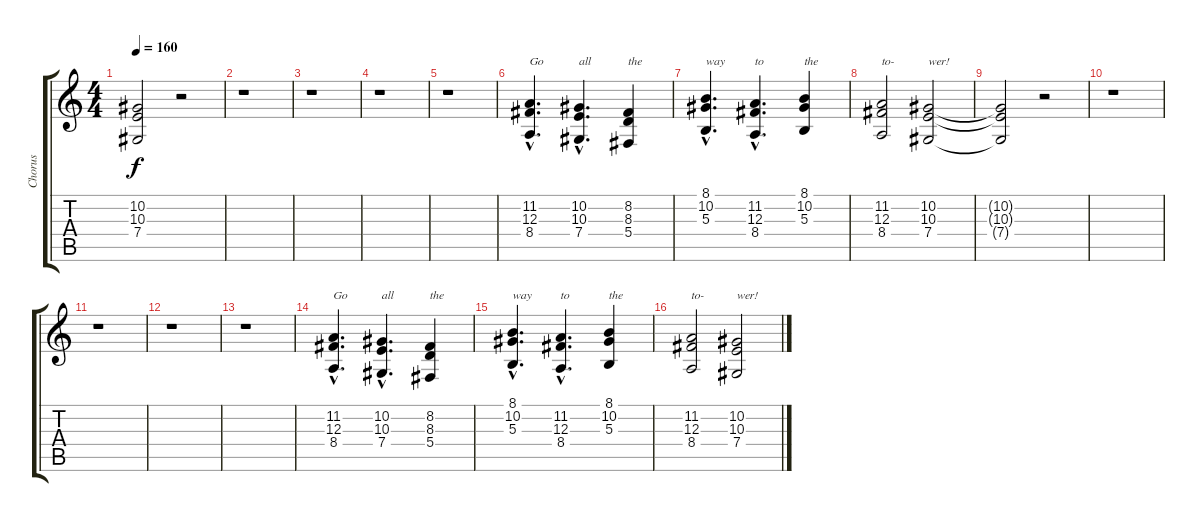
\track ("Chorus" "Chorus") {instrument choiraahs}
\staff {score tabs}
\tuning (Eb4 Bb3 Gb3 Db3 Ab2 Eb2) {hide}
\ts (4 4)
\tempo 160
\clef g2
\ks c
(10.2{t} 10.3{t} 7.4{t}).2{dy f} r.2 |
r.1 |
r.1 |
r.1 |
r.1 |
(11.2{hac} 12.3{hac} 8.4{hac}).4{d txt "Go"} (10.2{hac} 10.3{hac} 7.4{hac}).4{d txt "all"} (8.2 8.3 5.4).4{txt "the"} |
(8.1{hac} 10.2{hac} 5.3{hac}).4{d txt "way"} (11.2{hac} 12.3{hac} 8.4{hac}).4{d txt "to"} (8.1 10.2 5.3).4{txt "the"} |
(11.2 12.3 8.4).2{txt "to-"} (10.2 10.3 7.4).2{txt "wer!"} |
(10.2{t} 10.3{t} 7.4{t}).2 r.2 |
r.1 |
r.1 |
r.1 |
r.1 |
(11.2{hac} 12.3{hac} 8.4{hac}).4{d txt "Go"} (10.2{hac} 10.3{hac} 7.4{hac}).4{d txt "all"} (8.2 8.3 5.4).4{txt "the"} |
(8.1{hac} 10.2{hac} 5.3{hac}).4{d txt "way"} (11.2{hac} 12.3{hac} 8.4{hac}).4{d txt "to"} (8.1 10.2 5.3).4{txt "the"} |
(11.2 12.3 8.4).2{txt "to-"} (10.2 10.3 7.4).2{txt "wer!"}
